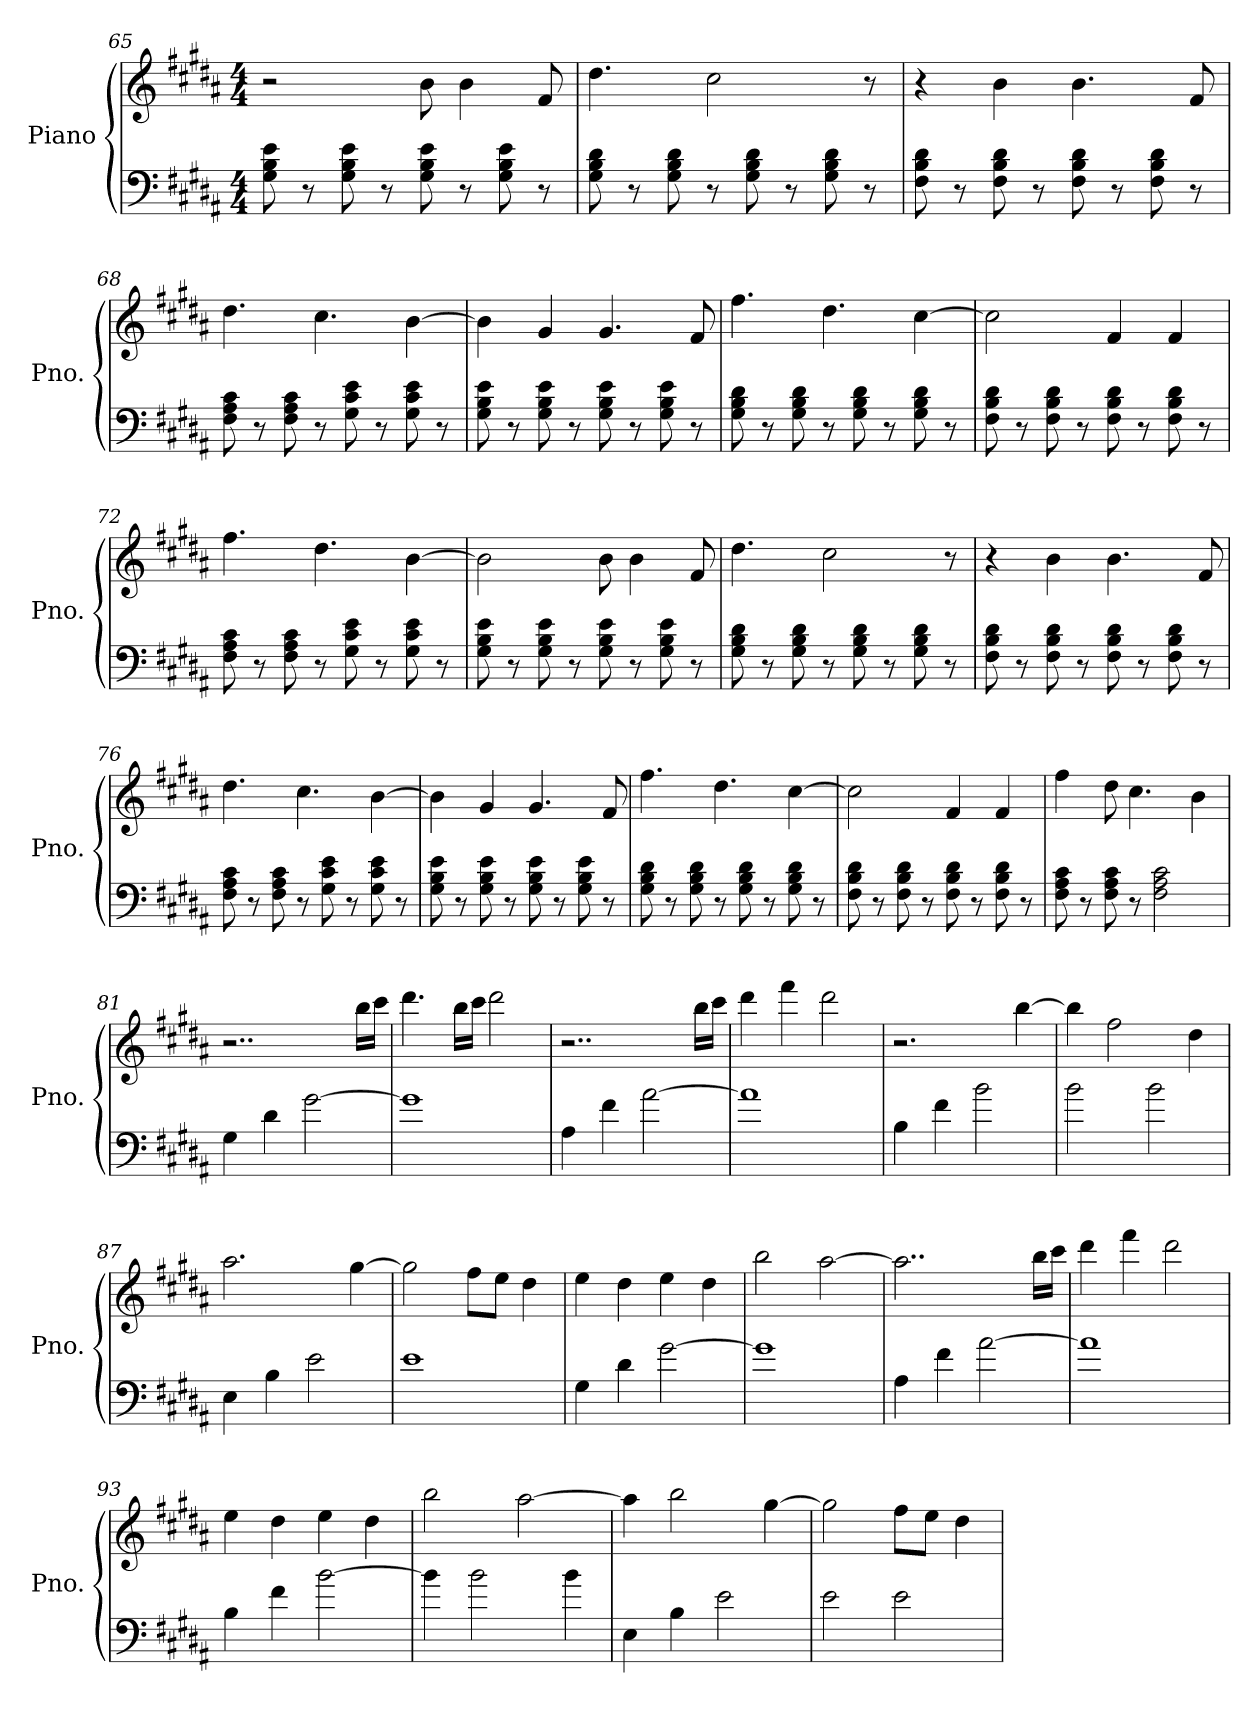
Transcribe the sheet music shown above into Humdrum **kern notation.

**kern	**kern
*part1	*part1
*staff2	*staff1
*I"Piano	*
*I'Pno.	*
*clefF4	*clefG2
*k[f#c#g#d#a#]	*k[f#c#g#d#a#]
*M4/4	*M4/4
=65	=65
8G#\ 8B\ 8e\	2r
8r	.
8G#\ 8B\ 8e\	.
8r	.
8G#\ 8B\ 8e\	8b\
8r	4b\
8G#\ 8B\ 8e\	.
8r	8f#/
=66	=66
8G#\ 8B\ 8d#\	4.dd#\
8r	.
8G#\ 8B\ 8d#\	.
8r	2cc#\
8G#\ 8B\ 8d#\	.
8r	.
8G#\ 8B\ 8d#\	.
8r	8r
!!LO:PB:g=z
=67	=67
8F#\ 8B\ 8d#\	4r
8r	.
8F#\ 8B\ 8d#\	4b\
8r	.
8F#\ 8B\ 8d#\	4.b\
8r	.
8F#\ 8B\ 8d#\	.
8r	8f#/
=68	=68
8F#\ 8A#\ 8c#\	4.dd#\
8r	.
8F#\ 8A#\ 8c#\	.
8r	4.cc#\
8G#\ 8c#\ 8e\	.
8r	.
8G#\ 8c#\ 8e\	[4b\
8r	.
=69	=69
8G#\ 8B\ 8e\	4b\]
8r	.
8G#\ 8B\ 8e\	4g#/
8r	.
8G#\ 8B\ 8e\	4.g#/
8r	.
8G#\ 8B\ 8e\	.
8r	8f#/
=70	=70
8G#\ 8B\ 8d#\	4.ff#\
8r	.
8G#\ 8B\ 8d#\	.
8r	4.dd#\
8G#\ 8B\ 8d#\	.
8r	.
8G#\ 8B\ 8d#\	[4cc#\
8r	.
=71	=71
8F#\ 8B\ 8d#\	2cc#\]
8r	.
8F#\ 8B\ 8d#\	.
8r	.
8F#\ 8B\ 8d#\	4f#/
8r	.
8F#\ 8B\ 8d#\	4f#/
8r	.
!!LO:LB:g=z
=72	=72
8F#\ 8A#\ 8c#\	4.ff#\
8r	.
8F#\ 8A#\ 8c#\	.
8r	4.dd#\
8G#\ 8c#\ 8e\	.
8r	.
8G#\ 8c#\ 8e\	[4b\
8r	.
=73	=73
8G#\ 8B\ 8e\	2b\]
8r	.
8G#\ 8B\ 8e\	.
8r	.
8G#\ 8B\ 8e\	8b\
8r	4b\
8G#\ 8B\ 8e\	.
8r	8f#/
=74	=74
8G#\ 8B\ 8d#\	4.dd#\
8r	.
8G#\ 8B\ 8d#\	.
8r	2cc#\
8G#\ 8B\ 8d#\	.
8r	.
8G#\ 8B\ 8d#\	.
8r	8r
=75	=75
8F#\ 8B\ 8d#\	4r
8r	.
8F#\ 8B\ 8d#\	4b\
8r	.
8F#\ 8B\ 8d#\	4.b\
8r	.
8F#\ 8B\ 8d#\	.
8r	8f#/
=76	=76
8F#\ 8A#\ 8c#\	4.dd#\
8r	.
8F#\ 8A#\ 8c#\	.
8r	4.cc#\
8G#\ 8c#\ 8e\	.
8r	.
8G#\ 8c#\ 8e\	[4b\
8r	.
!!LO:LB:g=z
=77	=77
8G#\ 8B\ 8e\	4b\]
8r	.
8G#\ 8B\ 8e\	4g#/
8r	.
8G#\ 8B\ 8e\	4.g#/
8r	.
8G#\ 8B\ 8e\	.
8r	8f#/
=78	=78
8G#\ 8B\ 8d#\	4.ff#\
8r	.
8G#\ 8B\ 8d#\	.
8r	4.dd#\
8G#\ 8B\ 8d#\	.
8r	.
8G#\ 8B\ 8d#\	[4cc#\
8r	.
=79	=79
8F#\ 8B\ 8d#\	2cc#\]
8r	.
8F#\ 8B\ 8d#\	.
8r	.
8F#\ 8B\ 8d#\	4f#/
8r	.
8F#\ 8B\ 8d#\	4f#/
8r	.
=80	=80
8F#\ 8A#\ 8c#\	4ff#\
8r	.
8F#\ 8A#\ 8c#\	8dd#\
8r	4.cc#\
2F#\ 2A#\ 2c#\	.
.	4b\
=81	=81
4G#\	2..r
4d#\	.
[2g#\	.
.	16bb\LL
.	16ccc#\JJ
=82	=82
1g#]	4.ddd#\
.	16bb\LL
.	16ccc#\JJ
.	2ddd#\
!!LO:LB:g=z
=83	=83
4A#\	2..r
4f#\	.
[2a#\	.
.	16bb\LL
.	16ccc#\JJ
=84	=84
1a#]	4ddd#\
.	4fff#\
.	2ddd#\
=85	=85
4B\	2.r
4f#\	.
2b\	.
.	[4bb\
=86	=86
2b\	4bb\]
.	2ff#\
2b\	.
.	4dd#\
=87	=87
4E\	2.aa#\
4B\	.
2e\	.
.	[4gg#\
=88	=88
1e	2gg#\]
.	8ff#\L
.	8ee\J
.	4dd#\
=89	=89
4G#\	4ee\
4d#\	4dd#\
[2g#\	4ee\
.	4dd#\
=90	=90
1g#]	2bb\
.	[2aa#\
=91	=91
4A#\	2..aa#\]
4f#\	.
[2a#\	.
.	16bb\LL
.	16ccc#\JJ
!!LO:LB:g=z
=92	=92
1a#]	4ddd#\
.	4fff#\
.	2ddd#\
=93	=93
4B\	4ee\
4f#\	4dd#\
[2b\	4ee\
.	4dd#\
=94	=94
4b\]	2bb\
2b\	.
.	[2aa#\
4b\	.
=95	=95
4E\	4aa#\]
4B\	2bb\
2e\	.
.	[4gg#\
=96	=96
2e\	2gg#\]
2e\	8ff#\L
.	8ee\J
.	4dd#\
=	=
*-	*-
